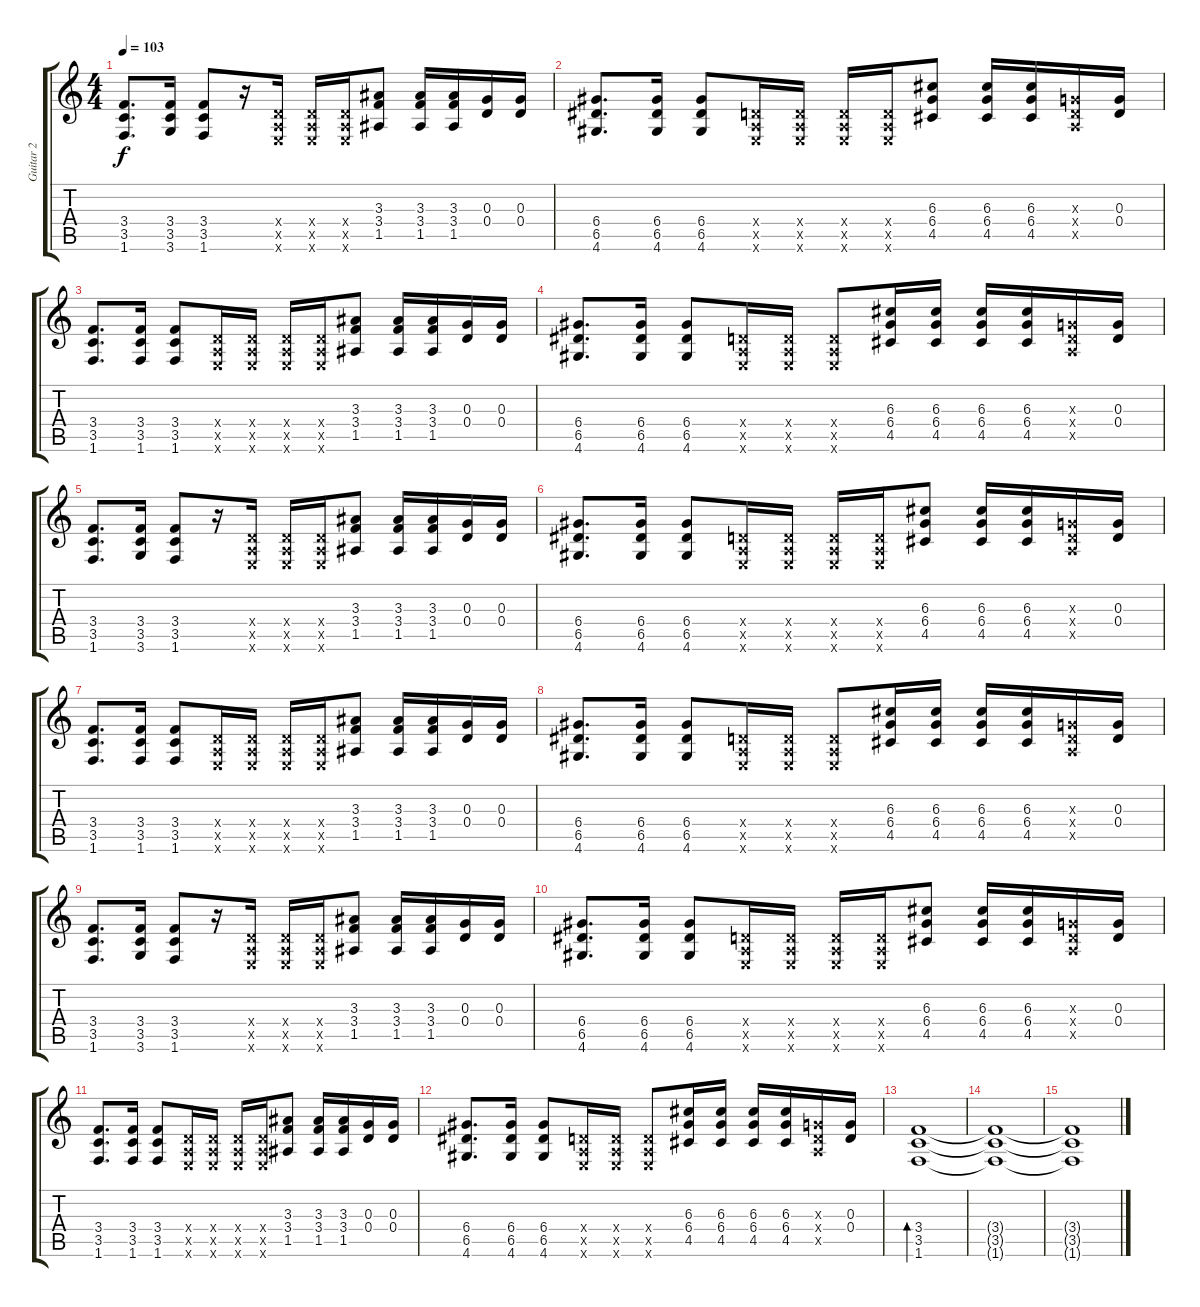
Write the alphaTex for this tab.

\track ("Guitar 2" "Guitar 2") {instrument distortionguitar}
\staff {score tabs}
\tuning (E4 B3 G3 D3 A2 E2) {hide}
\ts (4 4)
\tempo 103
\clef g2
\ks c
(3.4 3.5 1.6).8{d dy f} (3.4 3.5 3.6).16 (3.4 3.5 1.6).8 r.16 (0.4{x} 0.5{x} 0.6{x}).16 (0.4{x} 0.5{x} 0.6{x}).16 (0.4{x} 0.5{x} 0.6{x}).16 (3.3 3.4 1.5).8 (3.3 3.4 1.5).16 (3.3 3.4 1.5).16 (0.3 0.4).16 (0.3 0.4).16 |
(6.4 6.5 4.6).8{d} (6.4 6.5 4.6).16 (6.4 6.5 4.6).8 (0.4{x} 0.5{x} 0.6{x}).16 (0.4{x} 0.5{x} 0.6{x}).16 (0.4{x} 0.5{x} 0.6{x}).16 (0.4{x} 0.5{x} 0.6{x}).16 (6.3 6.4 4.5).8 (6.3 6.4 4.5).16 (6.3 6.4 4.5).16 (0.3{x} 0.4{x} 0.5{x}).16 (0.3 0.4).16 |
(3.4 3.5 1.6).8{d} (3.4 3.5 1.6).16 (3.4 3.5 1.6).8 (0.4{x} 0.5{x} 0.6{x}).16 (0.4{x} 0.5{x} 0.6{x}).16 (0.4{x} 0.5{x} 0.6{x}).16 (0.4{x} 0.5{x} 0.6{x}).16 (3.3 3.4 1.5).8 (3.3 3.4 1.5).16 (3.3 3.4 1.5).16 (0.3 0.4).16 (0.3 0.4).16 |
(6.4 6.5 4.6).8{d} (6.4 6.5 4.6).16 (6.4 6.5 4.6).8 (0.4{x} 0.5{x} 0.6{x}).16 (0.4{x} 0.5{x} 0.6{x}).16 (0.4{x} 0.5{x} 0.6{x}).8 (6.3 6.4 4.5).16 (6.3 6.4 4.5).16 (6.3 6.4 4.5).16 (6.3 6.4 4.5).16 (0.3{x} 0.4{x} 0.5{x}).16 (0.3 0.4).16 |
(3.4 3.5 1.6).8{d} (3.4 3.5 3.6).16 (3.4 3.5 1.6).8 r.16 (0.4{x} 0.5{x} 0.6{x}).16 (0.4{x} 0.5{x} 0.6{x}).16 (0.4{x} 0.5{x} 0.6{x}).16 (3.3 3.4 1.5).8 (3.3 3.4 1.5).16 (3.3 3.4 1.5).16 (0.3 0.4).16 (0.3 0.4).16 |
(6.4 6.5 4.6).8{d} (6.4 6.5 4.6).16 (6.4 6.5 4.6).8 (0.4{x} 0.5{x} 0.6{x}).16 (0.4{x} 0.5{x} 0.6{x}).16 (0.4{x} 0.5{x} 0.6{x}).16 (0.4{x} 0.5{x} 0.6{x}).16 (6.3 6.4 4.5).8 (6.3 6.4 4.5).16 (6.3 6.4 4.5).16 (0.3{x} 0.4{x} 0.5{x}).16 (0.3 0.4).16 |
(3.4 3.5 1.6).8{d} (3.4 3.5 1.6).16 (3.4 3.5 1.6).8 (0.4{x} 0.5{x} 0.6{x}).16 (0.4{x} 0.5{x} 0.6{x}).16 (0.4{x} 0.5{x} 0.6{x}).16 (0.4{x} 0.5{x} 0.6{x}).16 (3.3 3.4 1.5).8 (3.3 3.4 1.5).16 (3.3 3.4 1.5).16 (0.3 0.4).16 (0.3 0.4).16 |
(6.4 6.5 4.6).8{d} (6.4 6.5 4.6).16 (6.4 6.5 4.6).8 (0.4{x} 0.5{x} 0.6{x}).16 (0.4{x} 0.5{x} 0.6{x}).16 (0.4{x} 0.5{x} 0.6{x}).8 (6.3 6.4 4.5).16 (6.3 6.4 4.5).16 (6.3 6.4 4.5).16 (6.3 6.4 4.5).16 (0.3{x} 0.4{x} 0.5{x}).16 (0.3 0.4).16 |
(3.4 3.5 1.6).8{d} (3.4 3.5 3.6).16 (3.4 3.5 1.6).8 r.16 (0.4{x} 0.5{x} 0.6{x}).16 (0.4{x} 0.5{x} 0.6{x}).16 (0.4{x} 0.5{x} 0.6{x}).16 (3.3 3.4 1.5).8 (3.3 3.4 1.5).16 (3.3 3.4 1.5).16 (0.3 0.4).16 (0.3 0.4).16 |
(6.4 6.5 4.6).8{d} (6.4 6.5 4.6).16 (6.4 6.5 4.6).8 (0.4{x} 0.5{x} 0.6{x}).16 (0.4{x} 0.5{x} 0.6{x}).16 (0.4{x} 0.5{x} 0.6{x}).16 (0.4{x} 0.5{x} 0.6{x}).16 (6.3 6.4 4.5).8 (6.3 6.4 4.5).16 (6.3 6.4 4.5).16 (0.3{x} 0.4{x} 0.5{x}).16 (0.3 0.4).16 |
(3.4 3.5 1.6).8{d} (3.4 3.5 1.6).16 (3.4 3.5 1.6).8 (0.4{x} 0.5{x} 0.6{x}).16 (0.4{x} 0.5{x} 0.6{x}).16 (0.4{x} 0.5{x} 0.6{x}).16 (0.4{x} 0.5{x} 0.6{x}).16 (3.3 3.4 1.5).8 (3.3 3.4 1.5).16 (3.3 3.4 1.5).16 (0.3 0.4).16 (0.3 0.4).16 |
(6.4 6.5 4.6).8{d} (6.4 6.5 4.6).16 (6.4 6.5 4.6).8 (0.4{x} 0.5{x} 0.6{x}).16 (0.4{x} 0.5{x} 0.6{x}).16 (0.4{x} 0.5{x} 0.6{x}).8 (6.3 6.4 4.5).16 (6.3 6.4 4.5).16 (6.3 6.4 4.5).16 (6.3 6.4 4.5).16 (0.3{x} 0.4{x} 0.5{x}).16 (0.3 0.4).16 |
(3.4 3.5 1.6).1{bd 240} |
(3.4{t} 3.5{t} 1.6{t}).1 |
(3.4{t} 3.5{t} 1.6{t}).1
